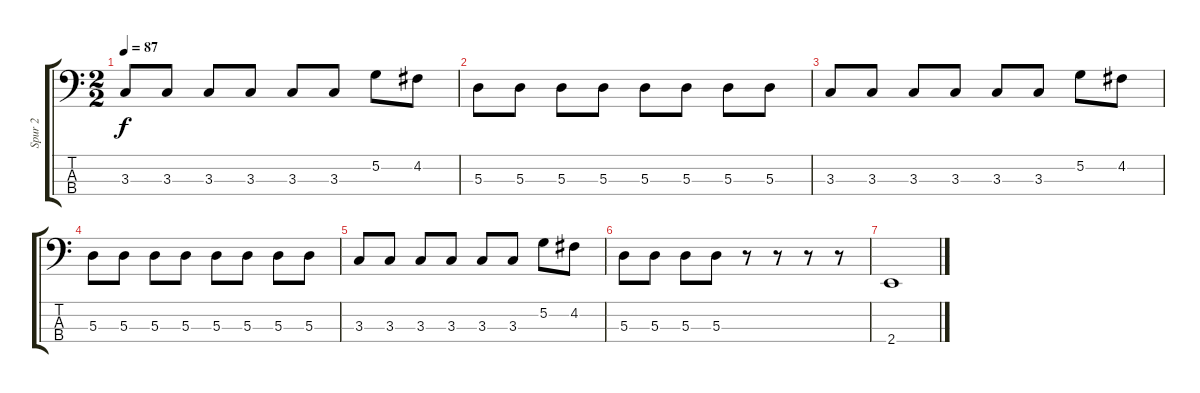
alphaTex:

\track ("Spur 2" "Spur 2") {instrument electricbassfinger}
\staff {score tabs}
\tuning (G2 D2 A1 D1) {hide}
\ts (2 2)
\tempo 87
\clef f4
\ks c
3.3.8{dy f} 3.3.8 3.3.8 3.3.8 3.3.8 3.3.8 5.2.8 4.2.8 |
5.3.8 5.3.8 5.3.8 5.3.8 5.3.8 5.3.8 5.3.8 5.3.8 |
3.3.8 3.3.8 3.3.8 3.3.8 3.3.8 3.3.8 5.2.8 4.2.8 |
5.3.8 5.3.8 5.3.8 5.3.8 5.3.8 5.3.8 5.3.8 5.3.8 |
3.3.8 3.3.8 3.3.8 3.3.8 3.3.8 3.3.8 5.2.8 4.2.8 |
5.3.8 5.3.8 5.3.8 5.3.8 r.8 r.8 r.8 r.8 |
2.4.1
